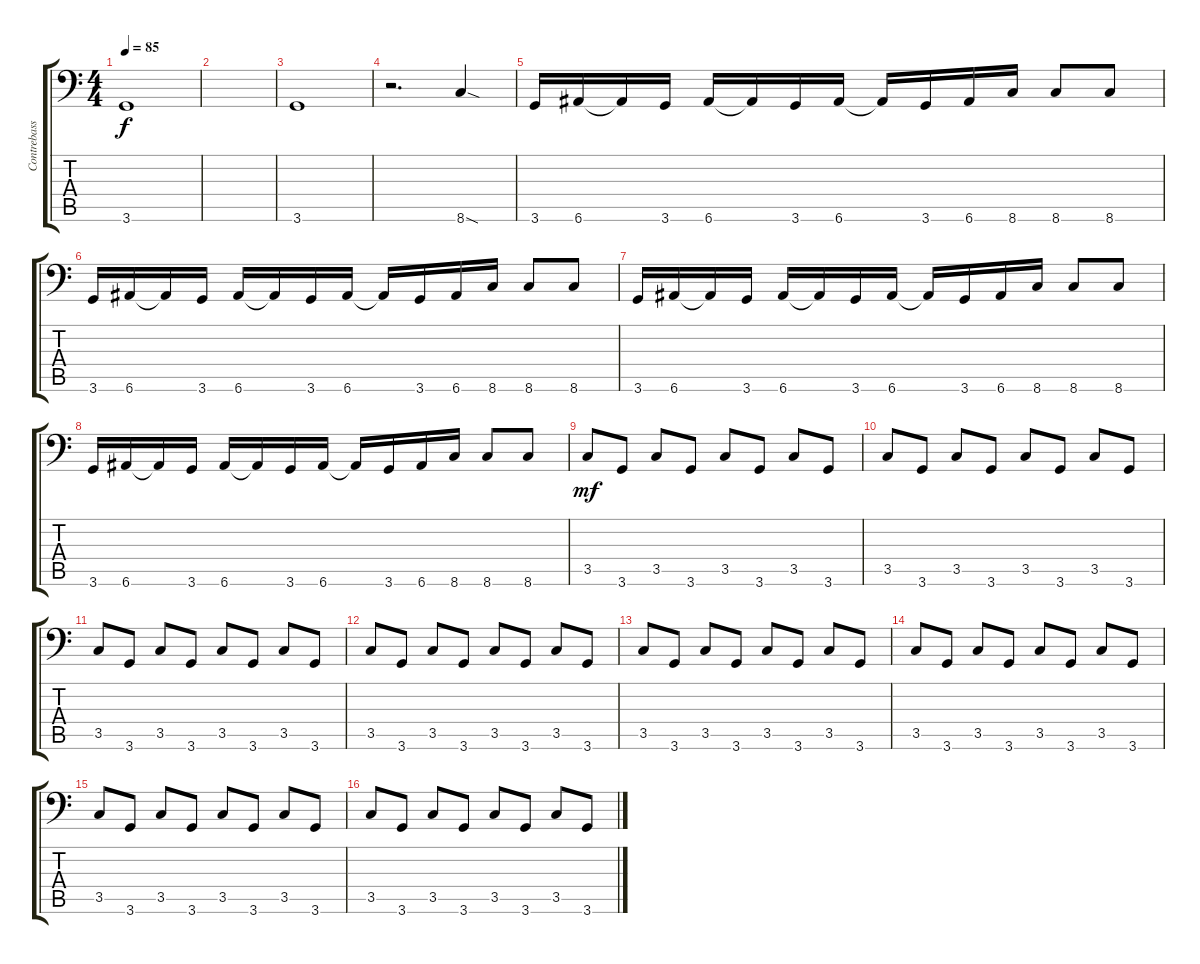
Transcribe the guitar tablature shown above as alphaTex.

\track ("Contrebasse" "Contrebass") {instrument acousticbass}
\staff {score tabs}
\tuning (E4 B3 G3 D3 A1 E1) {hide}
\ts (4 4)
\tempo 85
\clef f4
\ks c
3.6.1{dy f} |
|
3.6.1 |
r.2{d} 8.6{sod}.4 |
3.6.16 6.6.16 6.6{t}.16 3.6.16 6.6.16 6.6{t}.16 3.6.16 6.6.16 6.6{t}.16 3.6.16 6.6.16 8.6.16 8.6.8 8.6.8 |
3.6.16 6.6.16 6.6{t}.16 3.6.16 6.6.16 6.6{t}.16 3.6.16 6.6.16 6.6{t}.16 3.6.16 6.6.16 8.6.16 8.6.8 8.6.8 |
3.6.16 6.6.16 6.6{t}.16 3.6.16 6.6.16 6.6{t}.16 3.6.16 6.6.16 6.6{t}.16 3.6.16 6.6.16 8.6.16 8.6.8 8.6.8 |
3.6.16 6.6.16 6.6{t}.16 3.6.16 6.6.16 6.6{t}.16 3.6.16 6.6.16 6.6{t}.16 3.6.16 6.6.16 8.6.16 8.6.8 8.6.8 |
3.5.8{dy mf} 3.6.8 3.5.8 3.6.8 3.5.8 3.6.8 3.5.8 3.6.8 |
3.5.8 3.6.8 3.5.8 3.6.8 3.5.8 3.6.8 3.5.8 3.6.8 |
3.5.8 3.6.8 3.5.8 3.6.8 3.5.8 3.6.8 3.5.8 3.6.8 |
3.5.8 3.6.8 3.5.8 3.6.8 3.5.8 3.6.8 3.5.8 3.6.8 |
3.5.8 3.6.8 3.5.8 3.6.8 3.5.8 3.6.8 3.5.8 3.6.8 |
3.5.8 3.6.8 3.5.8 3.6.8 3.5.8 3.6.8 3.5.8 3.6.8 |
3.5.8 3.6.8 3.5.8 3.6.8 3.5.8 3.6.8 3.5.8 3.6.8 |
3.5.8 3.6.8 3.5.8 3.6.8 3.5.8 3.6.8 3.5.8 3.6.8
